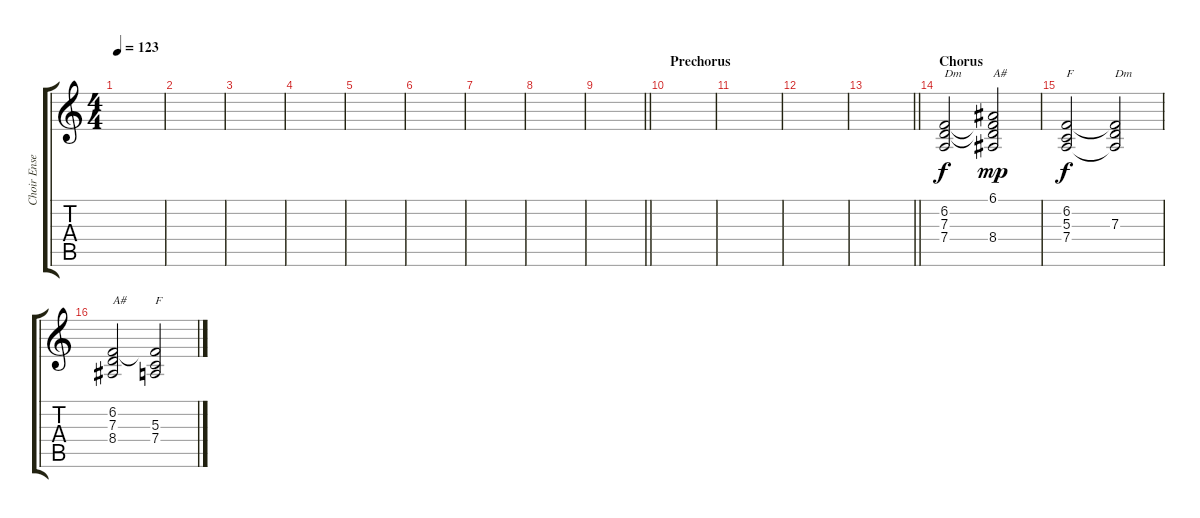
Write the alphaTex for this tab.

\track ("Choir Ensemble" "Choir Ense") {instrument pad4choir}
\staff {score tabs}
\tuning (E4 B3 G3 D3 A2 E2) {hide}
\ts (4 4)
\tempo 123
\clef g2
\ks c
|
|
|
|
|
|
|
|
\barLineRight lightlight
|
\section ("" "Prechorus")
|
|
|
\barLineRight lightlight
|
\section ("" "Chorus")
(6.2 7.3 7.4).2{txt "Dm"} (6.1 6.2{t} 7.3{t} 8.4).2{txt "A#" dy mp} |
(6.2 5.3 7.4).2{txt "F" dy f} (6.2{t} 7.3 7.4{t}).2{txt "Dm"} |
(6.2 7.3 8.4).2{txt "A#"} (6.2{t} 5.3 7.4).2{txt "F"}
